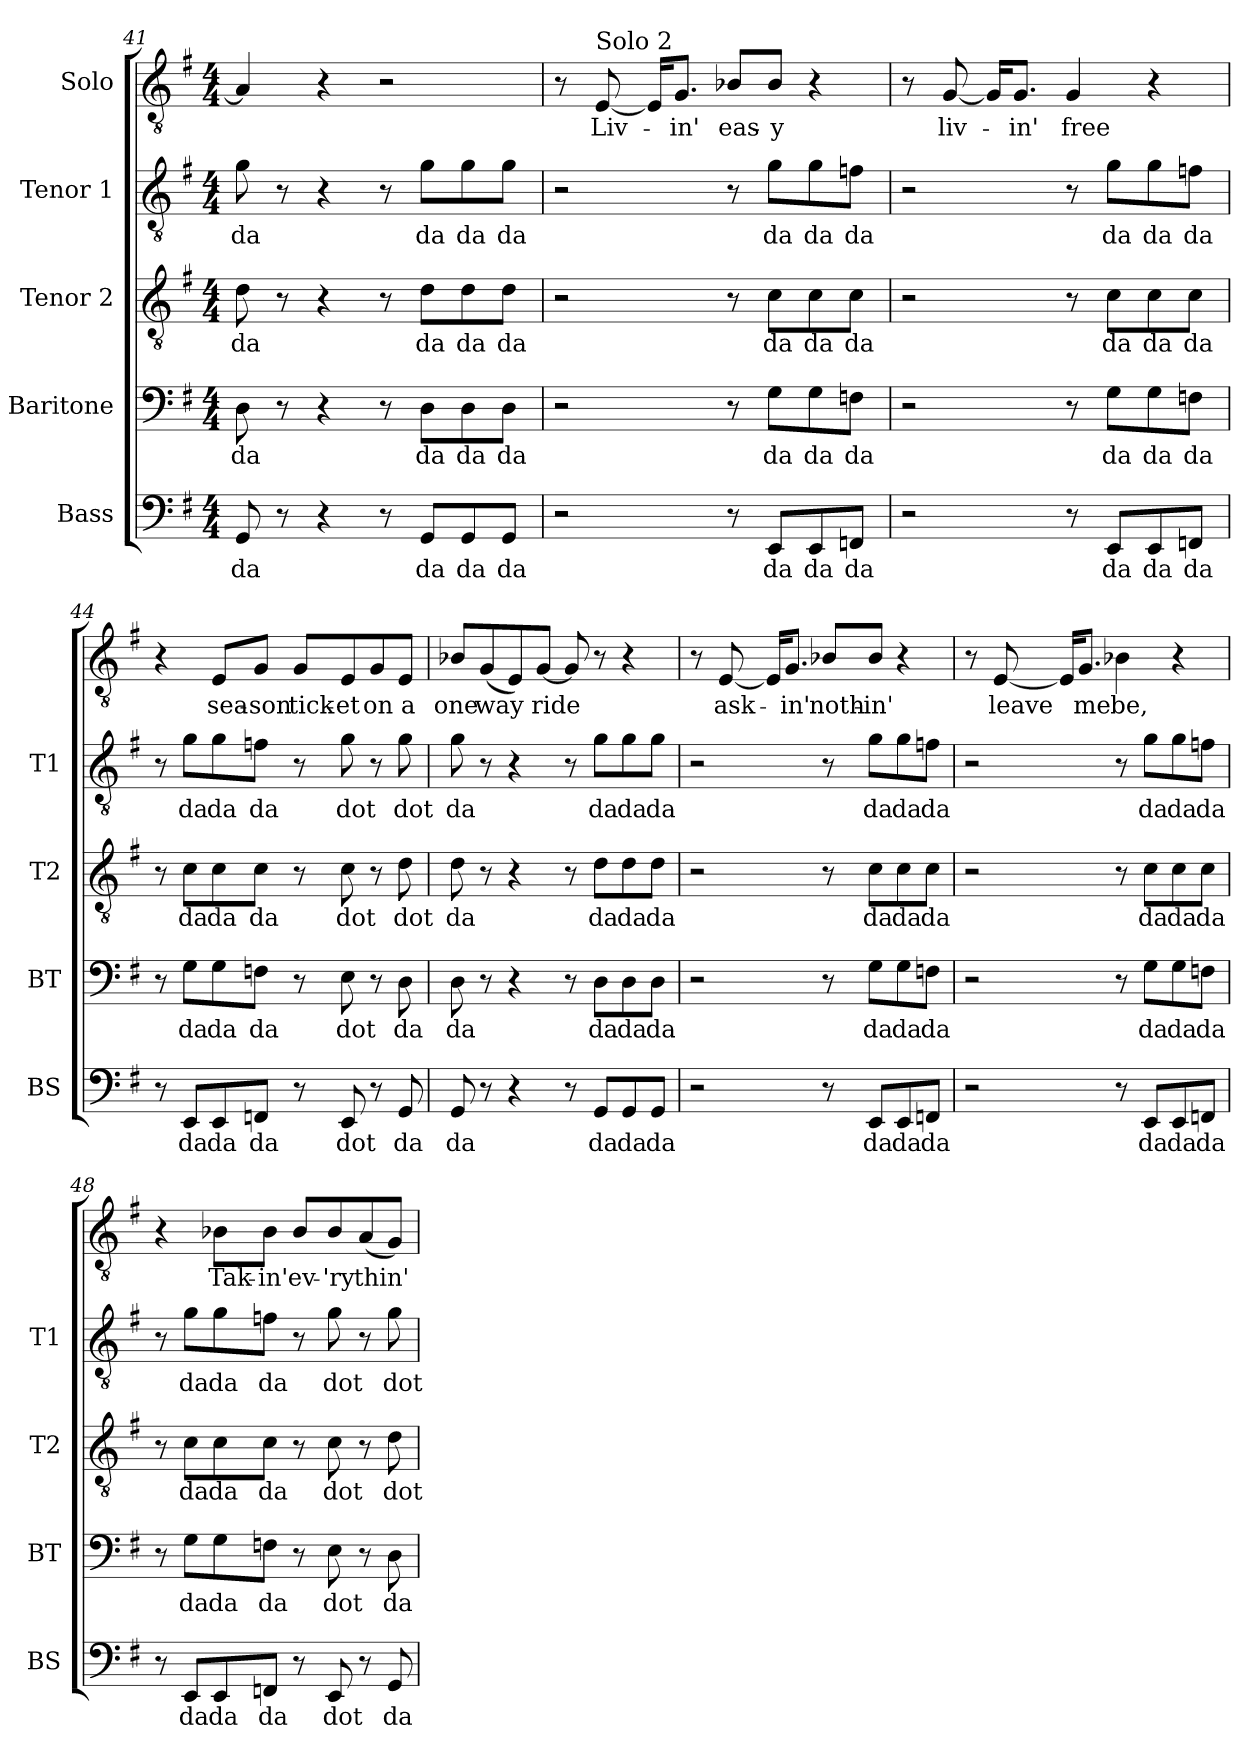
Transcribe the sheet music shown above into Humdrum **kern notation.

**kern	**text	**kern	**text	**kern	**text	**kern	**text	**kern	**text
*part5	*part5	*part4	*part4	*part3	*part3	*part2	*part2	*part1	*part1
*staff5	*staff5	*staff4	*staff4	*staff3	*staff3	*staff2	*staff2	*staff1	*staff1
*I"Bass	*	*I"Baritone	*	*I"Tenor 2	*	*I"Tenor 1	*	*I"Solo	*
*I'BS	*	*I'BT	*	*I'T2	*	*I'T1	*	*	*
!!LO:LB:g=z
*clefF4	*	*clefF4	*	*clefGv2	*	*clefGv2	*	*clefGv2	*
*k[f#]	*	*k[f#]	*	*k[f#]	*	*k[f#]	*	*k[f#]	*
*M4/4	*	*M4/4	*	*M4/4	*	*M4/4	*	*M4/4	*
=41	=41	=41	=41	=41	=41	=41	=41	=41	=41
!	!LO:LY:b	!	!LO:LY:b	!	!LO:LY:b	!	!LO:LY:b	!	!
8GG/	da	8D\	da	8d\	da	8g\	da	4A/]	.
8r	.	8r	.	8r	.	8r	.	.	.
4r	.	4r	.	4r	.	4r	.	4r	.
8r	.	8r	.	8r	.	8r	.	2r	.
!	!LO:LY:b	!	!LO:LY:b	!	!LO:LY:b	!	!LO:LY:b	!	!
8GG/L	da	8D\L	da	8d\L	da	8g\L	da	.	.
!	!LO:LY:b	!	!LO:LY:b	!	!LO:LY:b	!	!LO:LY:b	!	!
8GG/	da	8D\	da	8d\	da	8g\	da	.	.
!	!LO:LY:b	!	!LO:LY:b	!	!LO:LY:b	!	!LO:LY:b	!	!
8GG/J	da	8D\J	da	8d\J	da	8g\J	da	.	.
=42	=42	=42	=42	=42	=42	=42	=42	=42	=42
2r	.	2r	.	2r	.	2r	.	8r	.
!	!	!	!	!	!	!	!	!LO:TX:a:t=Solo 2	!
!	!	!	!	!	!	!	!	!	!LO:LY:b
.	.	.	.	.	.	.	.	[8E/	Liv-
.	.	.	.	.	.	.	.	16E/KL]	.
!	!	!	!	!	!	!	!	!	!LO:LY:b
.	.	.	.	.	.	.	.	8.G/J	-in'
!	!	!	!	!	!	!	!	!	!LO:LY:b
8r	.	8r	.	8r	.	8r	.	8B-X/L	eas-
!	!LO:LY:b	!	!LO:LY:b	!	!LO:LY:b	!	!LO:LY:b	!	!LO:LY:b
8EE/L	da	8G\L	da	8c\L	da	8g\L	da	8B-/J	-y
!	!LO:LY:b	!	!LO:LY:b	!	!LO:LY:b	!	!LO:LY:b	!	!
8EE/	da	8G\	da	8c\	da	8g\	da	4r	.
!	!LO:LY:b	!	!LO:LY:b	!	!LO:LY:b	!	!LO:LY:b	!	!
8FFn/J	da	8Fn\J	da	8c\J	da	8fn\J	da	.	.
=43	=43	=43	=43	=43	=43	=43	=43	=43	=43
2r	.	2r	.	2r	.	2r	.	8r	.
!	!	!	!	!	!	!	!	!	!LO:LY:b
.	.	.	.	.	.	.	.	[8G/	liv-
.	.	.	.	.	.	.	.	16G/KL]	.
!	!	!	!	!	!	!	!	!	!LO:LY:b
.	.	.	.	.	.	.	.	8.G/J	-in'
!	!	!	!	!	!	!	!	!	!LO:LY:b
8r	.	8r	.	8r	.	8r	.	4G/	free
!	!LO:LY:b	!	!LO:LY:b	!	!LO:LY:b	!	!LO:LY:b	!	!
8EE/L	da	8G\L	da	8c\L	da	8g\L	da	.	.
!	!LO:LY:b	!	!LO:LY:b	!	!LO:LY:b	!	!LO:LY:b	!	!
8EE/	da	8G\	da	8c\	da	8g\	da	4r	.
!	!LO:LY:b	!	!LO:LY:b	!	!LO:LY:b	!	!LO:LY:b	!	!
8FFn/J	da	8Fn\J	da	8c\J	da	8fn\J	da	.	.
=44	=44	=44	=44	=44	=44	=44	=44	=44	=44
8r	.	8r	.	8r	.	8r	.	4r	.
!	!LO:LY:b	!	!LO:LY:b	!	!LO:LY:b	!	!LO:LY:b	!	!
8EE/L	da	8G\L	da	8c\L	da	8g\L	da	.	.
!	!LO:LY:b	!	!LO:LY:b	!	!LO:LY:b	!	!LO:LY:b	!	!LO:LY:b
8EE/	da	8G\	da	8c\	da	8g\	da	8E/L	sea-
!	!LO:LY:b	!	!LO:LY:b	!	!LO:LY:b	!	!LO:LY:b	!	!LO:LY:b
8FFn/J	da	8Fn\J	da	8c\J	da	8fn\J	da	8G/J	-son
!	!	!	!	!	!	!	!	!	!LO:LY:b
8r	.	8r	.	8r	.	8r	.	8G/L	tick-
!	!LO:LY:b	!	!LO:LY:b	!	!LO:LY:b	!	!LO:LY:b	!	!LO:LY:b
8EE/	dot	8E\	dot	8c\	dot	8g\	dot	8E/	-et
!	!	!	!	!	!	!	!	!	!LO:LY:b
8r	.	8r	.	8r	.	8r	.	8G/	on
!	!LO:LY:b	!	!LO:LY:b	!	!LO:LY:b	!	!LO:LY:b	!	!LO:LY:b
8GG/	da	8D\	da	8d\	dot	8g\	dot	8E/J	a
!!LO:LB:g=z
=45	=45	=45	=45	=45	=45	=45	=45	=45	=45
!	!LO:LY:b	!	!LO:LY:b	!	!LO:LY:b	!	!LO:LY:b	!	!LO:LY:b
8GG/	da	8D\	da	8d\	da	8g\	da	8B-X/L	one
!	!	!	!	!	!	!	!	!	!LO:LY:b
8r	.	8r	.	8r	.	8r	.	(8G/	way
4r	.	4r	.	4r	.	4r	.	8E/)	.
!	!	!	!	!	!	!	!	!	!LO:LY:b
.	.	.	.	.	.	.	.	[8G/J	ride
8r	.	8r	.	8r	.	8r	.	8G/]	.
!	!LO:LY:b	!	!LO:LY:b	!	!LO:LY:b	!	!LO:LY:b	!	!
8GG/L	da	8D\L	da	8d\L	da	8g\L	da	8r	.
!	!LO:LY:b	!	!LO:LY:b	!	!LO:LY:b	!	!LO:LY:b	!	!
8GG/	da	8D\	da	8d\	da	8g\	da	4r	.
!	!LO:LY:b	!	!LO:LY:b	!	!LO:LY:b	!	!LO:LY:b	!	!
8GG/J	da	8D\J	da	8d\J	da	8g\J	da	.	.
=46	=46	=46	=46	=46	=46	=46	=46	=46	=46
2r	.	2r	.	2r	.	2r	.	8r	.
!	!	!	!	!	!	!	!	!	!LO:LY:b
.	.	.	.	.	.	.	.	[8E/	ask-
.	.	.	.	.	.	.	.	16E/KL]	.
!	!	!	!	!	!	!	!	!	!LO:LY:b
.	.	.	.	.	.	.	.	8.G/J	-in'
!	!	!	!	!	!	!	!	!	!LO:LY:b
8r	.	8r	.	8r	.	8r	.	8B-X/L	noth-
!	!LO:LY:b	!	!LO:LY:b	!	!LO:LY:b	!	!LO:LY:b	!	!LO:LY:b
8EE/L	da	8G\L	da	8c\L	da	8g\L	da	8B-/J	-in'
!	!LO:LY:b	!	!LO:LY:b	!	!LO:LY:b	!	!LO:LY:b	!	!
8EE/	da	8G\	da	8c\	da	8g\	da	4r	.
!	!LO:LY:b	!	!LO:LY:b	!	!LO:LY:b	!	!LO:LY:b	!	!
8FFn/J	da	8Fn\J	da	8c\J	da	8fn\J	da	.	.
=47	=47	=47	=47	=47	=47	=47	=47	=47	=47
2r	.	2r	.	2r	.	2r	.	8r	.
!	!	!	!	!	!	!	!	!	!LO:LY:b
.	.	.	.	.	.	.	.	[8E/	leave
.	.	.	.	.	.	.	.	16E/KL]	.
!	!	!	!	!	!	!	!	!	!LO:LY:b
.	.	.	.	.	.	.	.	8.G/J	me
!	!	!	!	!	!	!	!	!	!LO:LY:b
8r	.	8r	.	8r	.	8r	.	4B-X\	be,
!	!LO:LY:b	!	!LO:LY:b	!	!LO:LY:b	!	!LO:LY:b	!	!
8EE/L	da	8G\L	da	8c\L	da	8g\L	da	.	.
!	!LO:LY:b	!	!LO:LY:b	!	!LO:LY:b	!	!LO:LY:b	!	!
8EE/	da	8G\	da	8c\	da	8g\	da	4r	.
!	!LO:LY:b	!	!LO:LY:b	!	!LO:LY:b	!	!LO:LY:b	!	!
8FFn/J	da	8Fn\J	da	8c\J	da	8fn\J	da	.	.
=48	=48	=48	=48	=48	=48	=48	=48	=48	=48
8r	.	8r	.	8r	.	8r	.	4r	.
!	!LO:LY:b	!	!LO:LY:b	!	!LO:LY:b	!	!LO:LY:b	!	!
8EE/L	da	8G\L	da	8c\L	da	8g\L	da	.	.
!	!LO:LY:b	!	!LO:LY:b	!	!LO:LY:b	!	!LO:LY:b	!	!LO:LY:b
8EE/	da	8G\	da	8c\	da	8g\	da	8B-X\L	Tak-
!	!LO:LY:b	!	!LO:LY:b	!	!LO:LY:b	!	!LO:LY:b	!	!LO:LY:b
8FFn/J	da	8Fn\J	da	8c\J	da	8fn\J	da	8B-\J	-in'
!	!	!	!	!	!	!	!	!	!LO:LY:b
8r	.	8r	.	8r	.	8r	.	8B-/L	ev-
!	!LO:LY:b	!	!LO:LY:b	!	!LO:LY:b	!	!LO:LY:b	!	!LO:LY:b
8EE/	dot	8E\	dot	8c\	dot	8g\	dot	8B-/	-'ry
!	!	!	!	!	!	!	!	!	!LO:LY:b
8r	.	8r	.	8r	.	8r	.	(8A/	thin'
!	!LO:LY:b	!	!LO:LY:b	!	!LO:LY:b	!	!LO:LY:b	!	!
8GG/	da	8D\	da	8d\	dot	8g\	dot	8G/J)	.
=	=	=	=	=	=	=	=	=	=
*-	*-	*-	*-	*-	*-	*-	*-	*-	*-
